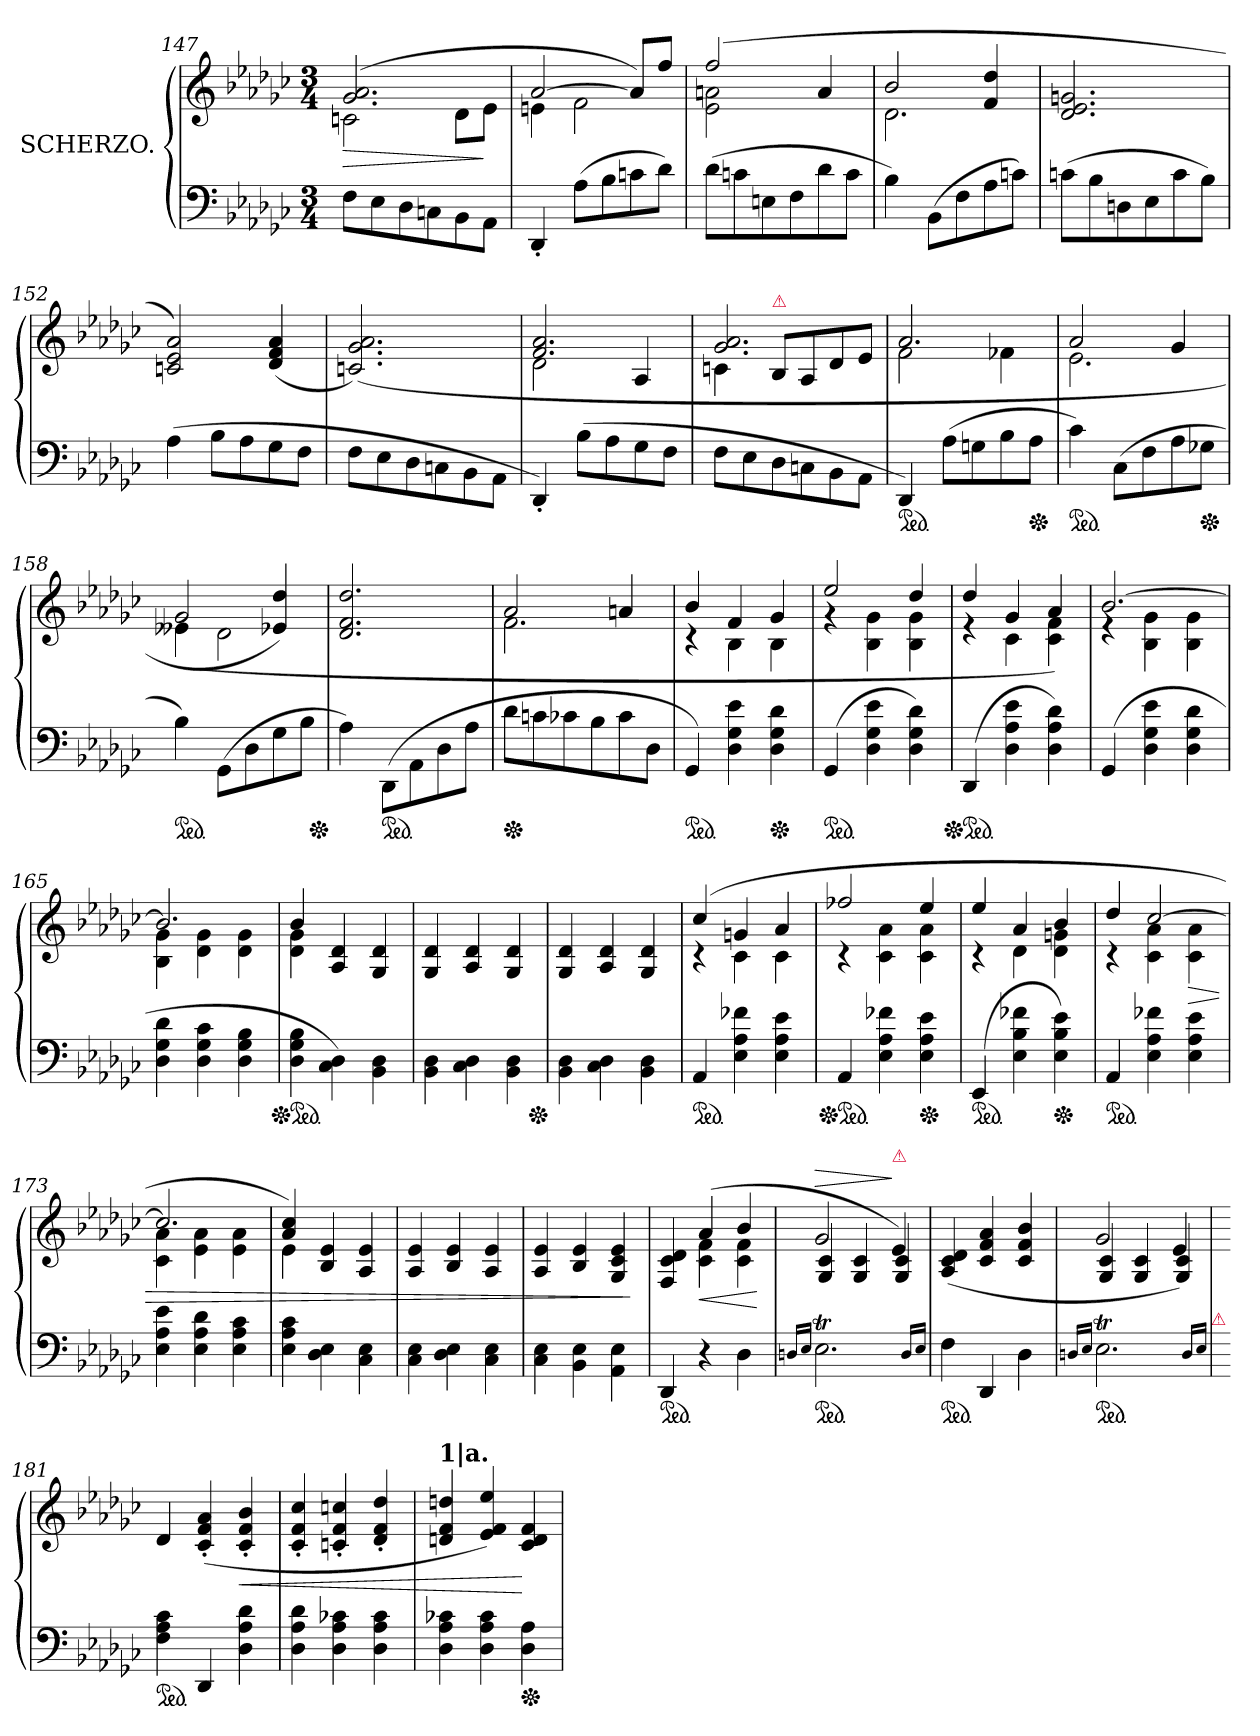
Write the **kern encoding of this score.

**kern	**kern	**dynam
*part1	*part1	*part1
*staff2	*staff1	*staff1/2
*I"SCHERZO.	*	*
*clefF4	*clefG2	*
*k[b-e-a-d-g-c-]	*k[b-e-a-d-g-c-]	*
*M3/4	*M3/4	*
=147	=147	=147
*	*^	*
!	!	!	!LO:HP:b
8F\L	(>2.g- 2.a-	2cn	>
8E-	.	.	.
8D-	.	.	.
8Cn	.	.	.
8BB-	.	8d-\L	.
8AA-J	.	8e-J	]
=148	=148	=148	=148
4DD-'/	[2a-	4en	.
(>8A-L	.	2f	.
8B-	.	.	.
8cn	8a-L])	.	.
8d-J)	8ffJ	.	.
=149	=149	=149	=149
(>8d-L	(>2ff	2e- 2an	.
8cn	.	.	.
8En	.	.	.
8F	.	.	.
8d-	4a	4ryy	.
8cJ	.	.	.
=150	=150	=150	=150
4B-)	2b-	2.d-	.
(>8BB-L	.	.	.
8F	.	.	.
8A-	4f 4dd-	.	.
8cnJ)	.	.	.
*	*v	*v	*
=151	=151	=151
(>8cnL	2.d- 2.e- 2.gn	.
8B-	.	.
8Dn	.	.
8E-	.	.
8c	.	.
8B-J)	.	.
=152	=152	=152
(>4A-	2cn 2e- 2a-)	.
8B-L	.	.
8A-	.	.
8G-	(>4d- 4f 4a-	.
8FJ	.	.
=153	=153	=153
8F\L	(>2.cn 2.g- 2.a-)	.
8E-	.	.
8D-	.	.
8Cn	.	.
8BB-	.	.
8AA-J	.	.
=154	=154	=154
*	*^	*
4DD-'<)	2.f 2.a-	2d-	.
(<8B-L	.	.	.
8A-	.	.	.
8G-	.	4A-/	.
8FJ	.	.	.
=155	=155	=155	=155
8F\L	2.g- 2.a-	4cn	.
8E-	.	.	.
!	!	!LO:TX:a:color=crimson:t=⚠	!
8D-	.	8B-/L	.
8Cn	.	8A-/	.
8BB-	.	8d-\	.
8AA-J	.	8e-\J	.
=156	=156	=156	=156
*ped	*	*	*
4DD-)	2.a-	2f	.
(>8A-L	.	.	.
8Gn	.	.	.
8B-	.	4f-X	.
*Xped	*	*	*
8A-J	.	.	.
=157	=157	=157	=157
*ped	*	*	*
4c-)	2a-	2.e-	.
(>8C-L	.	.	.
8F	.	.	.
8A-	4g-	.	.
*Xped	*	*	*
8G-XJ	.	.	.
=158	=158	=158	=158
*ped	*	*	*
4B-)	2g-	(<4e--X	.
(>8GG-L	.	2d-	.
8D-	.	.	.
8G-	4e-X 4dd-)	.	.
8B-J	.	.	.
*	*v	*v	*
*Xped	*	*
=159	=159	=159
4A-)	2.d- 2.f 2.dd-	.
*ped	*	*
(>8DD-\L	.	.
8AA-	.	.
8D-	.	.
8A-J	.	.
=160	=160	=160
*	*^	*
*Xped	*	*	*
8d-L	2a-	2.f	.
8cn	.	.	.
8c-X	.	.	.
8B-	.	.	.
8c-	4an	.	.
8D-J	.	.	.
=161	=161	=161	=161
*ped	*	*	*
4GG-)	4b-	4rc	.
4D- 4G- 4e-	4f	4B-	.
*Xped	*	*	*
4D- 4G- 4d-	4g-	4B-	.
=162	=162	=162	=162
*ped	*	*	*
(>4GG-	2ee-	4rg	.
4D- 4G- 4e-	.	4B- 4g-	.
4D- 4G- 4d-)	4dd-	4B- 4g-	.
=163	=163	=163	=163
*Xped	*	*	*
*ped	*	*	*
(>4DD-	4dd-	4re	.
4D- 4A- 4e-	4g-	4c-	.
4D- 4A- 4d-)	4a-)	4c- 4f	.
=164	=164	=164	=164
(>4GG-	[2.b-	4re	.
4D- 4G- 4e-	.	4B- 4g-	.
4D- 4G- 4d-	.	4B- 4g-	.
=165	=165	=165	=165
4D- 4G- 4d-	2.b-]	4B- 4g-	.
4D- 4G- 4c-	.	4d- 4g-	.
4D- 4G- 4B-	.	4d- 4g-	.
=166	=166	=166	=166
*Xped	*	*	*
*ped	*	*	*
4D- 4G- 4B-	4b-/	4d-\ 4g-\	.
4C-\ 4D-\)	2ryy	4A-/ 4d-/	.
4BB-\ 4D-\	.	4G-/ 4d-/	.
*	*v	*v	*
=167	=167	=167
4BB-\ 4D-\	4G-/ 4d-/	.
4C-\ 4D-\	4A-/ 4d-/	.
4BB-\ 4D-\	4G-/ 4d-/	.
*Xped	*	*
=168	=168	=168
4BB-\ 4D-\	4G-/ 4d-/	.
4C-\ 4D-\	4A-/ 4d-/	.
4BB-\ 4D-\	4G-/ 4d-/	.
=169	=169	=169
*	*^	*
*ped	*	*	*
4AA-	(>4cc-	4rc	.
4E- 4A- 4f-X	4gn	4c-	.
4E- 4A- 4e-	4a-	4c-	.
=170	=170	=170	=170
*Xped	*	*	*
*ped	*	*	*
4AA-	2ff-X	4rc	.
4E- 4A- 4f-X	.	4c- 4a-	.
*Xped	*	*	*
4E- 4A- 4e-	4ee-	4c- 4a-	.
=171	=171	=171	=171
*ped	*	*	*
(>4EE-	4ee-	4rc	.
4E- 4B- 4f-X	4a-	4d-	.
*Xped	*	*	*
4E- 4B- 4e-)	4b-	4d- 4gn	.
=172	=172	=172	=172
*ped	*	*	*
4AA-	4dd-	4rc	.
4E- 4A- 4f-X	[2cc-	4c- 4a-	.
!	!	!	!LO:HP:b
4E- 4A- 4e-	.	4c- 4a-	>
=173	=173	=173	=173
4E- 4A- 4e-	2.cc-]	4c- 4a-	.
4E- 4A- 4d-	.	4e- 4a-	.
4E- 4A- 4c-	.	4e- 4a-	.
=174	=174	=174	=174
4E- 4A- 4c-	4a- 4cc-)	4e-	.
4D-\ 4E-\	4B-/ 4e-/	2ryy	.
4C-\ 4E-\	4A-/ 4e-/	.	.
*	*v	*v	*
=175	=175	=175
4C-\ 4E-\	4A-/ 4e-/	.
4D-\ 4E-\	4B-/ 4e-/	.
4C-\ 4E-\	4A-/ 4e-/	.
=176	=176	=176
4C-\ 4E-\	4A-/ 4e-/	.
4BB-\ 4E-\	4B-/ 4e-/	.
4AA-\ 4E-\	4G-/ 4c-/ 4e-/	.
.	.	]
=177	=177	=177
*	*^	*
*ped	*	*	*
4DD-/	4F/ 4c-/ 4d-/	4ryy	.
4r	(>4a-	4c- 4f	<
4D-	4b-	4c- 4f	.
*	*v	*v	*
.	.	[
=178	=178	=178
16qqDn/LL	.	.
16qqE-/JJ	.	.
!LO:N:vis=2	!	!LO:HP:a
*	*^	*
*ped	*	*	*
2.E-T\	2g-	4G-/ 4c-/	>
.	.	4G-/ 4c-/	.
!	!LO:TX:a:color=crimson:t=⚠	!	!
.	4e-)	4G-/ 4c-/	]
*	*v	*v	*
16qqD/LL	.	.
16qqE-/JJ	.	.
=179	=179	=179
*ped	*	*
4FTTT\	(>4A-/ 4c-/ 4d-/	.
4DD-	4c- 4f 4a-	.
4D-	4c- 4f 4b-	.
=180	=180	=180
16qqDn/LL	.	.
16qqE-\JJ	.	.
!LO:N:vis=2	!	!
*	*^	*
*ped	*	*	*
2.E-T\	2g-	4G-/ 4c-/	.
.	.	4G-/ 4c-/	.
.	4e-)	4G-/ 4c-/	.
*	*v	*v	*
16qqD/LL	.	.
16qqE-/JJ	.	.
!LO:TX:a:color=crimson:t=⚠	!	!
=181	=181	=181
*ped	*	*
4F\ 4A-\ 4c-\	4d-/	.
4DD-	(>4c-'> 4f'> 4a-'>	.
4D- 4A- 4d-	4c-'> 4f'> 4b-'>	<
=182	=182	=182
4D- 4A- 4d-	4c-'> 4f'> 4cc-'>	.
4D- 4A- 4c-X	4cn'> 4f'> 4ccn'>	.
4D- 4A- 4c-	4d-'> 4f'> 4dd-'>	.
=183	=183	=183
!	!LO:TX:a:B:t=1|a.	!
4D- 4A- 4c-X	4dn 4f 4ddn	.
4D- 4A- 4c-	4e- 4f 4ee-)	.
*Xped	*	*
4D- 4A-	4c- 4d 4f	[
=	=	=
*-	*-	*-
